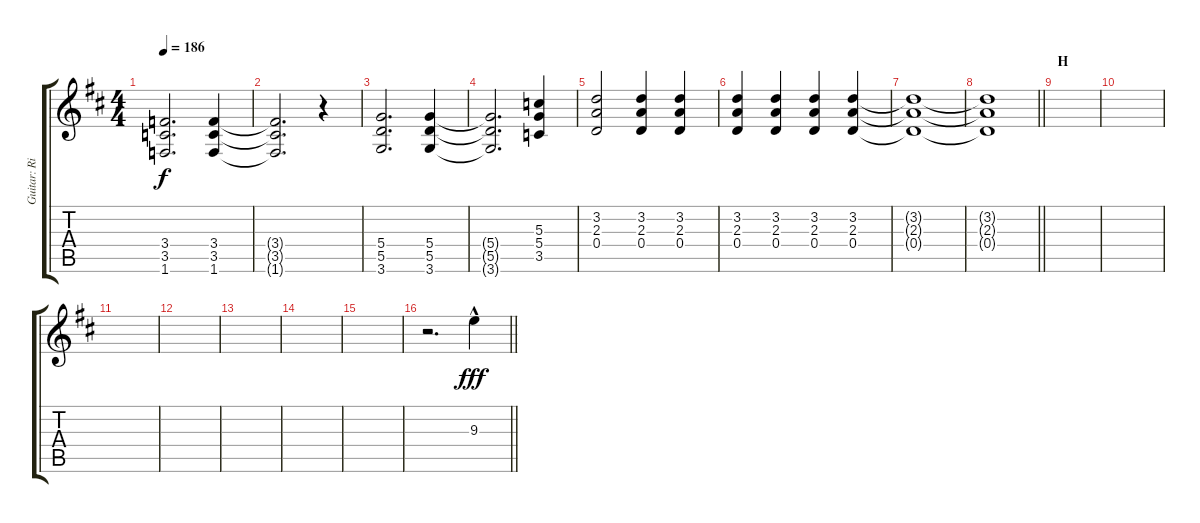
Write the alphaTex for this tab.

\track ("Guitar: Rik" "Guitar: Ri") {instrument overdrivenguitar}
\staff {score tabs}
\tuning (E4 B3 G3 D3 A2 E2) {hide}
\ts (4 4)
\tempo 186
\clef g2
\ks d
(3.4 3.5 1.6).2{d dy f} (3.4 3.5 1.6).4 |
(3.4{t} 3.5{t} 1.6{t}).2{d} r.4 |
(5.4 5.5 3.6).2{d} (5.4 5.5 3.6).4 |
(5.4{t} 5.5{t} 3.6{t}).2{d} (5.3 5.4 3.5).4 |
(3.2 2.3 0.4).2 (3.2 2.3 0.4).4 (3.2 2.3 0.4).4 |
(3.2 2.3 0.4).4 (3.2 2.3 0.4).4 (3.2 2.3 0.4).4 (3.2 2.3 0.4).4 |
(3.2{t} 2.3{t} 0.4{t}).1 |
\barLineRight lightlight
(3.2{t} 2.3{t} 0.4{t}).1 |
\section ("" "H")
|
|
|
|
|
|
|
\barLineRight lightlight
r.2{d} 9.3{hac}.4{dy fff volume 16}
